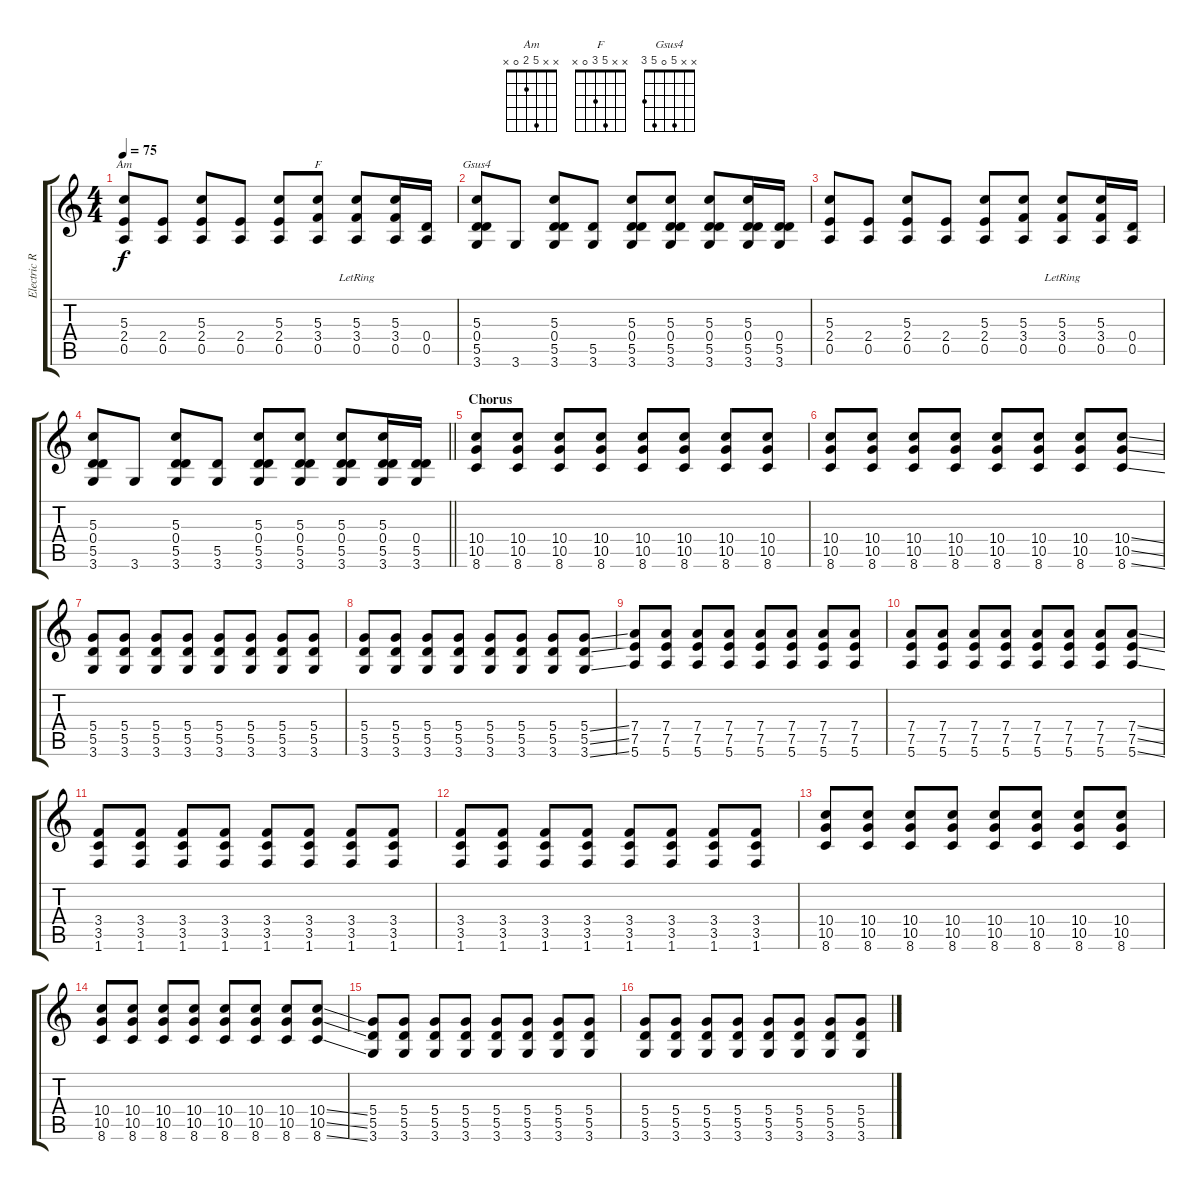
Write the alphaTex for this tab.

\track ("Electric Rhythm" "Electric R") {instrument electricguitarclean}
\staff {score tabs}
\tuning (E4 B3 G3 D3 A2 E2) {hide}
\chord ("Am" x x 5 2 0 x)
\chord ("F" x x 5 3 0 x)
\chord ("Gsus4" x x 5 0 5 3)
\ts (4 4)
\tempo 75
\clef g2
\ks c
(5.3 2.4 0.5).8{ch "Am" dy f} (2.4 0.5).8 (5.3 2.4 0.5).8 (2.4 0.5).8 (5.3 2.4 0.5).8 (5.3 3.4 0.5).8{ch "F"} (5.3{lr} 3.4 0.5).8 (5.3 3.4 0.5).16 (0.4 0.5).16 |
(5.3 0.4 5.5 3.6).8{ch "Gsus4"} 3.6.8 (5.3 0.4 5.5 3.6).8 (5.5 3.6).8 (5.3 0.4 5.5 3.6).8 (5.3 0.4 5.5 3.6).8 (5.3 0.4 5.5 3.6).8 (5.3 0.4 5.5 3.6).16 (0.4 5.5 3.6).16 |
(5.3 2.4 0.5).8 (2.4 0.5).8 (5.3 2.4 0.5).8 (2.4 0.5).8 (5.3 2.4 0.5).8 (5.3 3.4 0.5).8 (5.3{lr} 3.4 0.5).8 (5.3 3.4 0.5).16 (0.4 0.5).16 |
\barLineRight lightlight
(5.3 0.4 5.5 3.6).8 3.6.8 (5.3 0.4 5.5 3.6).8 (5.5 3.6).8 (5.3 0.4 5.5 3.6).8 (5.3 0.4 5.5 3.6).8 (5.3 0.4 5.5 3.6).8 (5.3 0.4 5.5 3.6).16 (0.4 5.5 3.6).16 |
\section ("" "Chorus")
(10.4 10.5 8.6).8 (10.4 10.5 8.6).8 (10.4 10.5 8.6).8 (10.4 10.5 8.6).8 (10.4 10.5 8.6).8 (10.4 10.5 8.6).8 (10.4 10.5 8.6).8 (10.4 10.5 8.6).8 |
(10.4 10.5 8.6).8 (10.4 10.5 8.6).8 (10.4 10.5 8.6).8 (10.4 10.5 8.6).8 (10.4 10.5 8.6).8 (10.4 10.5 8.6).8 (10.4 10.5 8.6).8 (10.4{ss} 10.5{ss} 8.6{ss}).8 |
(5.4 5.5 3.6).8 (5.4 5.5 3.6).8 (5.4 5.5 3.6).8 (5.4 5.5 3.6).8 (5.4 5.5 3.6).8 (5.4 5.5 3.6).8 (5.4 5.5 3.6).8 (5.4 5.5 3.6).8 |
(5.4 5.5 3.6).8 (5.4 5.5 3.6).8 (5.4 5.5 3.6).8 (5.4 5.5 3.6).8 (5.4 5.5 3.6).8 (5.4 5.5 3.6).8 (5.4 5.5 3.6).8 (5.4{ss} 5.5{ss} 3.6{ss}).8 |
(7.4 7.5 5.6).8 (7.4 7.5 5.6).8 (7.4 7.5 5.6).8 (7.4 7.5 5.6).8 (7.4 7.5 5.6).8 (7.4 7.5 5.6).8 (7.4 7.5 5.6).8 (7.4 7.5 5.6).8 |
(7.4 7.5 5.6).8 (7.4 7.5 5.6).8 (7.4 7.5 5.6).8 (7.4 7.5 5.6).8 (7.4 7.5 5.6).8 (7.4 7.5 5.6).8 (7.4 7.5 5.6).8 (7.4{ss} 7.5{ss} 5.6{ss}).8 |
(3.4 3.5 1.6).8 (3.4 3.5 1.6).8 (3.4 3.5 1.6).8 (3.4 3.5 1.6).8 (3.4 3.5 1.6).8 (3.4 3.5 1.6).8 (3.4 3.5 1.6).8 (3.4 3.5 1.6).8 |
(3.4 3.5 1.6).8 (3.4 3.5 1.6).8 (3.4 3.5 1.6).8 (3.4 3.5 1.6).8 (3.4 3.5 1.6).8 (3.4 3.5 1.6).8 (3.4 3.5 1.6).8 (3.4 3.5 1.6).8 |
(10.4 10.5 8.6).8 (10.4 10.5 8.6).8 (10.4 10.5 8.6).8 (10.4 10.5 8.6).8 (10.4 10.5 8.6).8 (10.4 10.5 8.6).8 (10.4 10.5 8.6).8 (10.4 10.5 8.6).8 |
(10.4 10.5 8.6).8 (10.4 10.5 8.6).8 (10.4 10.5 8.6).8 (10.4 10.5 8.6).8 (10.4 10.5 8.6).8 (10.4 10.5 8.6).8 (10.4 10.5 8.6).8 (10.4{ss} 10.5{ss} 8.6{ss}).8 |
(5.4 5.5 3.6).8 (5.4 5.5 3.6).8 (5.4 5.5 3.6).8 (5.4 5.5 3.6).8 (5.4 5.5 3.6).8 (5.4 5.5 3.6).8 (5.4 5.5 3.6).8 (5.4 5.5 3.6).8 |
(5.4 5.5 3.6).8 (5.4 5.5 3.6).8 (5.4 5.5 3.6).8 (5.4 5.5 3.6).8 (5.4 5.5 3.6).8 (5.4 5.5 3.6).8 (5.4 5.5 3.6).8 (5.4{ss} 5.5{ss} 3.6{ss}).8
